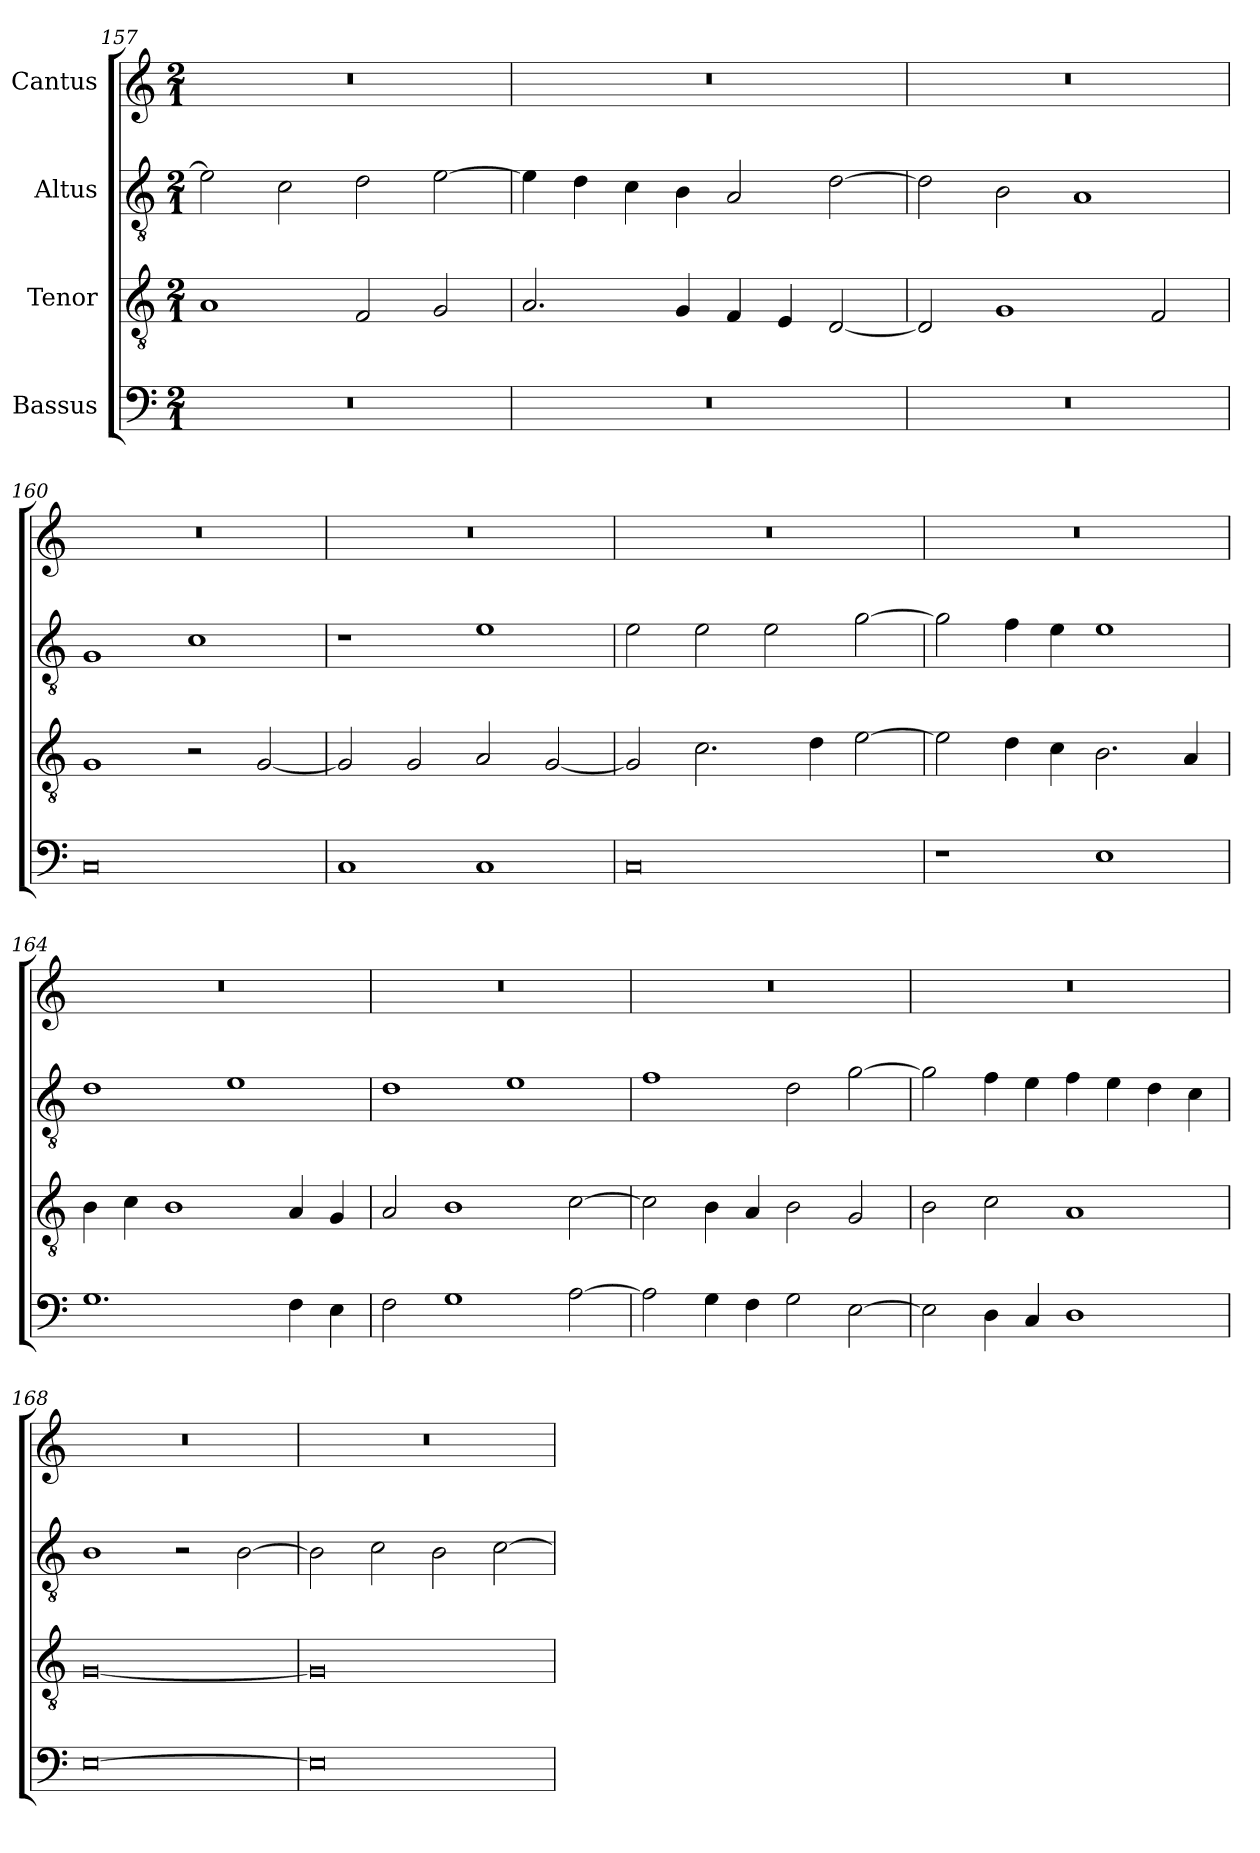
**kern	**kern	**kern	**kern
*part4	*part3	*part2	*part1
*staff4	*staff3	*staff2	*staff1
*I"Bassus	*I"Tenor	*I"Altus	*I"Cantus
*clefF4	*clefGv2	*clefGv2	*clefG2
*	*ITrd7c12	*ITrd7c12	*
*k[]	*k[]	*k[]	*k[]
*C:	*C:	*C:	*C:
*M2/1	*M2/1	*M2/1	*M2/1
=157	=157	=157	=157
!LO:N:vis=1	!	!	!LO:N:vis=1
0r	1AAi	2Ei\]	0r
.	.	2Ci\	.
.	2FFi/	2Di\	.
.	2GGi/	[>2Ei\	.
=158	=158	=158	=158
!LO:N:vis=1	!	!	!LO:N:vis=1
0r	2.AAi/	4Ei\]	0r
.	.	4Di\	.
.	.	4Ci\	.
.	4GGi/	4BBi\	.
.	4FFi/	2AAi/	.
.	4EEi/	.	.
.	[<2DDi/	[>2Di\	.
=159	=159	=159	=159
!LO:N:vis=1	!	!	!LO:N:vis=1
0r	2DDi/]	2Di\]	0r
.	1GGi	2BBi\	.
.	.	1AAi	.
.	2FFi/	.	.
=160	=160	=160	=160
!	!	!	!LO:N:vis=1
0Ci	1GGi	1GGi	0r
.	2r	1Ci	.
.	[<2GGi/	.	.
!!LO:LB:g=z
=161	=161	=161	=161
!	!	!	!LO:N:vis=1
1Ci	2GGi/]	1r	0r
.	2GGi/	.	.
1Ci	2AAi/	1Ei	.
.	[<2GGi/	.	.
=162	=162	=162	=162
!	!	!	!LO:N:vis=1
0Ci	2GGi/]	2Ei\	0r
.	2.Ci\	2Ei\	.
.	.	2Ei\	.
.	4Di\	.	.
.	[>2Ei\	[>2Gi\	.
=163	=163	=163	=163
!	!	!	!LO:N:vis=1
1r	2Ei\]	2Gi\]	0r
.	4Di\	4Fi\	.
.	4Ci\	4Ei\	.
1Ei	2.BBi\	1Ei	.
.	4AAi/	.	.
=164	=164	=164	=164
!	!	!	!LO:N:vis=1
1.Gi	4BBi\	1Di	0r
.	4Ci\	.	.
.	1BBi	.	.
.	.	1Ei	.
4Fi\	4AAi/	.	.
4Ei\	4GGi/	.	.
=165	=165	=165	=165
!	!	!	!LO:N:vis=1
2Fi\	2AAi/	1Di	0r
1Gi	1BBi	.	.
.	.	1Ei	.
[>2Ai\	[>2Ci\	.	.
!!LO:PB:g=z
=166	=166	=166	=166
!	!	!	!LO:N:vis=1
2Ai\]	2Ci\]	1Fi	0r
4Gi\	4BBi\	.	.
4Fi\	4AAi/	.	.
2Gi\	2BBi\	2Di\	.
[>2Ei\	2GGi/	[>2Gi\	.
=167	=167	=167	=167
!	!	!	!LO:N:vis=1
2Ei\]	2BBi\	2Gi\]	0r
4Di\	2Ci\	4Fi\	.
4Ci/	.	4Ei\	.
1Di	1AAi	4Fi\	.
.	.	4Ei\	.
.	.	4Di\	.
.	.	4Ci\	.
=168	=168	=168	=168
!	!	!	!LO:N:vis=1
[>0Ei	[<0GGi	1BBi	0r
.	.	2r	.
.	.	[>2BBi\	.
=169	=169	=169	=169
!	!	!	!LO:N:vis=1
0Ei]	0GGi]	2BBi\]	0r
.	.	2Ci\	.
.	.	2BBi\	.
.	.	[>2Ci\	.
=	=	=	=
*-	*-	*-	*-
